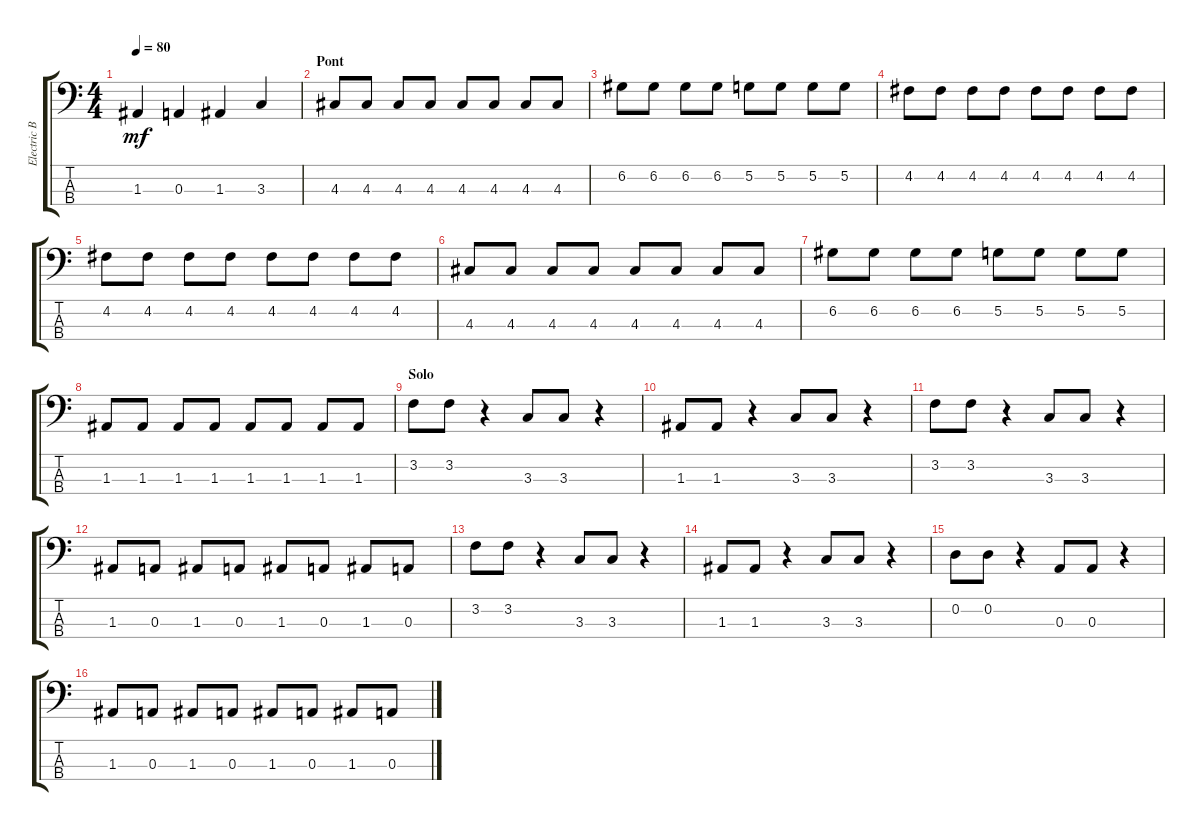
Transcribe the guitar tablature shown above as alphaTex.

\track ("Electric Bass" "Electric B") {instrument electricbassfinger}
\staff {score tabs}
\tuning (G2 D2 A1 E1) {hide}
\ts (4 4)
\tempo 80
\clef f4
\ks c
1.3.4{dy mf} 0.3.4 1.3.4 3.3.4 |
\section ("" "Pont")
4.3.8 4.3.8 4.3.8 4.3.8 4.3.8 4.3.8 4.3.8 4.3.8 |
6.2.8 6.2.8 6.2.8 6.2.8 5.2.8 5.2.8 5.2.8 5.2.8 |
4.2.8 4.2.8 4.2.8 4.2.8 4.2.8 4.2.8 4.2.8 4.2.8 |
4.2.8 4.2.8 4.2.8 4.2.8 4.2.8 4.2.8 4.2.8 4.2.8 |
4.3.8 4.3.8 4.3.8 4.3.8 4.3.8 4.3.8 4.3.8 4.3.8 |
6.2.8 6.2.8 6.2.8 6.2.8 5.2.8 5.2.8 5.2.8 5.2.8 |
1.3.8 1.3.8 1.3.8 1.3.8 1.3.8 1.3.8 1.3.8 1.3.8 |
\section ("" "Solo")
3.2.8 3.2.8 r.4 3.3.8 3.3.8 r.4 |
1.3.8 1.3.8 r.4 3.3.8 3.3.8 r.4 |
3.2.8 3.2.8 r.4 3.3.8 3.3.8 r.4 |
1.3.8 0.3.8 1.3.8 0.3.8 1.3.8 0.3.8 1.3.8 0.3.8 |
3.2.8 3.2.8 r.4 3.3.8 3.3.8 r.4 |
1.3.8 1.3.8 r.4 3.3.8 3.3.8 r.4 |
0.2.8 0.2.8 r.4 0.3.8 0.3.8 r.4 |
1.3.8 0.3.8 1.3.8 0.3.8 1.3.8 0.3.8 1.3.8 0.3.8
